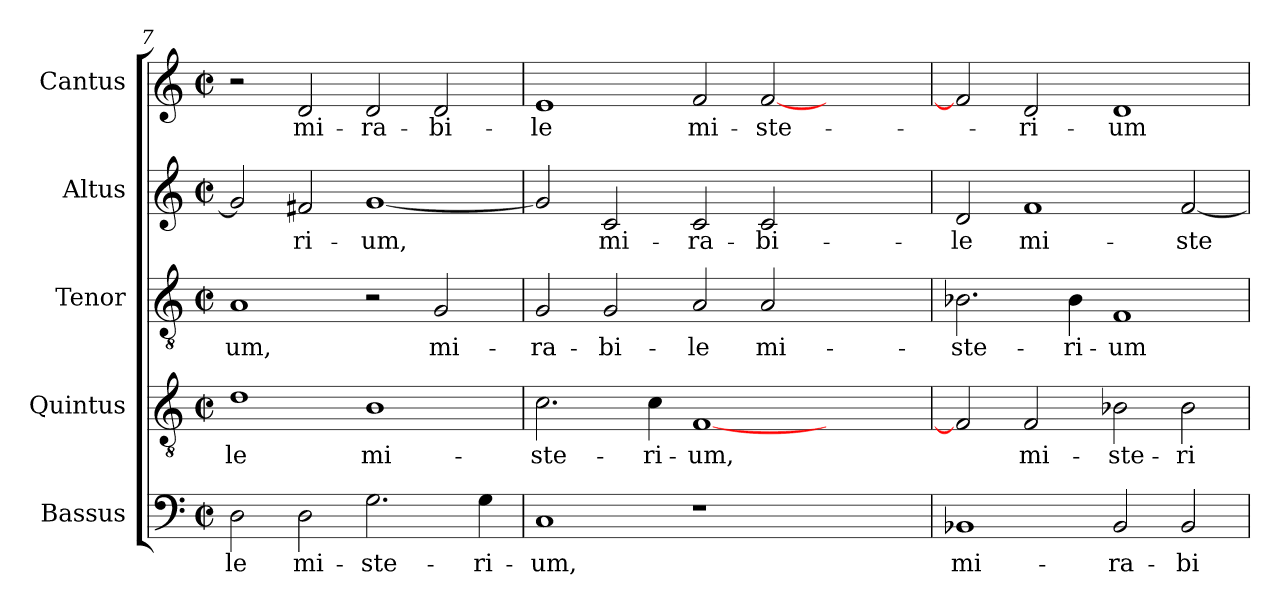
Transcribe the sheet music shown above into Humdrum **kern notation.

**kern	**text	**kern	**text	**kern	**text	**kern	**text	**kern	**text
*part5	*part5	*part4	*part4	*part3	*part3	*part2	*part2	*part1	*part1
*staff5	*staff5	*staff4	*staff4	*staff3	*staff3	*staff2	*staff2	*staff1	*staff1
*I"Bassus	*	*I"Quintus	*	*I"Tenor	*	*I"Altus	*	*I"Cantus	*
*clefF4	*	*clefGv2	*	*clefGv2	*	*clefG2	*	*clefG2	*
*M2/2	*	*M2/2	*	*M2/2	*	*M2/2	*	*M2/2	*
*met(c|)	*	*met(c|)	*	*met(c|)	*	*met(c|)	*	*met(c|)	*
=7	=7	=7	=7	=7	=7	=7	=7	=7	=7
!	!LO:LY:b:cj	!	!LO:LY:b:cj	!	!LO:LY:b:cj	!	!	!	!
2D\	-le	1d	-le	1A	-um,	2g/]	.	2r	.
!	!LO:LY:b:cj	!	!	!	!	!	!LO:LY:b:cj	!	!LO:LY:b:cj
2D\	mi-	.	.	.	.	2f#/	-ri-	2d/	mi-
!	!LO:LY:b:cj	!	!LO:LY:b:cj	!	!	!	!LO:LY:b	!	!LO:LY:b:cj
2.G\	-ste-	1B	mi-	2r	.	[<1g	-um,	2d/	-ra-
!	!	!	!	!	!LO:LY:b:cj	!	!	!	!LO:LY:b:cj
.	.	.	.	2G/	mi-	.	.	2d/	-bi-
!	!LO:LY:b:cj	!	!	!	!	!	!	!	!
4G\	-ri-	.	.	.	.	.	.	.	.
=8	=8	=8	=8	=8	=8	=8	=8	=8	=8
!	!LO:LY:b:cj	!	!LO:LY:b:cj	!	!LO:LY:b:cj	!	!	!	!LO:LY:b:cj
1C	-um,	2.c\	-ste-	2G/	-ra-	2g/]	.	1e	-le
!	!	!	!	!	!LO:LY:b:cj	!	!LO:LY:b:cj	!	!
.	.	.	.	2G/	-bi-	2c/	mi-	.	.
!	!	!	!LO:LY:b:cj	!	!	!	!	!	!
.	.	4c\	-ri-	.	.	.	.	.	.
!LO:N:vis=1	!	!	!LO:LY:b	!	!LO:LY:b:cj	!	!LO:LY:b:cj	!	!LO:LY:b:cj
0r	.	[<1F	-um,	2A/	-le	2c/	-ra-	2f/	mi-
!	!	!	!	!	!LO:LY:b:cj	!	!LO:LY:b:cj	!	!LO:LY:b
.	.	.	.	2A/	mi-	2c/	-bi-	[<2f/	-ste-
.	.	1ryy	.	1ryy	.	1ryy	.	1ryy	.
=9	=9	=9	=9	=9	=9	=9	=9	=9	=9
!	!LO:LY:b:cj	!	!	!	!LO:LY:b:cj	!	!LO:LY:b:cj	!	!
1BB-X	mi-	2F/]	.	2.B-X\	-ste-	2d/	-le	2f/]	.
!	!	!	!LO:LY:b:cj	!	!	!	!LO:LY:b:cj	!	!LO:LY:b:cj
.	.	2F/	mi-	.	.	1f	mi-	2d/	-ri-
!	!	!	!	!	!LO:LY:b:cj	!	!	!	!
.	.	.	.	4B-\	-ri-	.	.	.	.
!	!LO:LY:b:cj	!	!LO:LY:b:cj	!	!LO:LY:b:cj	!	!	!	!LO:LY:b:cj
2BB-/	-ra-	2B-\	-ste-	1F	-um	.	.	1d	-um
!	!LO:LY:b:cj	!	!LO:LY:b:cj	!	!	!	!LO:LY:b	!	!
2BB-/	-bi-	2B-\	-ri-	.	.	[<2f/	-ste-	.	.
=	=	=	=	=	=	=	=	=	=
*-	*-	*-	*-	*-	*-	*-	*-	*-	*-
